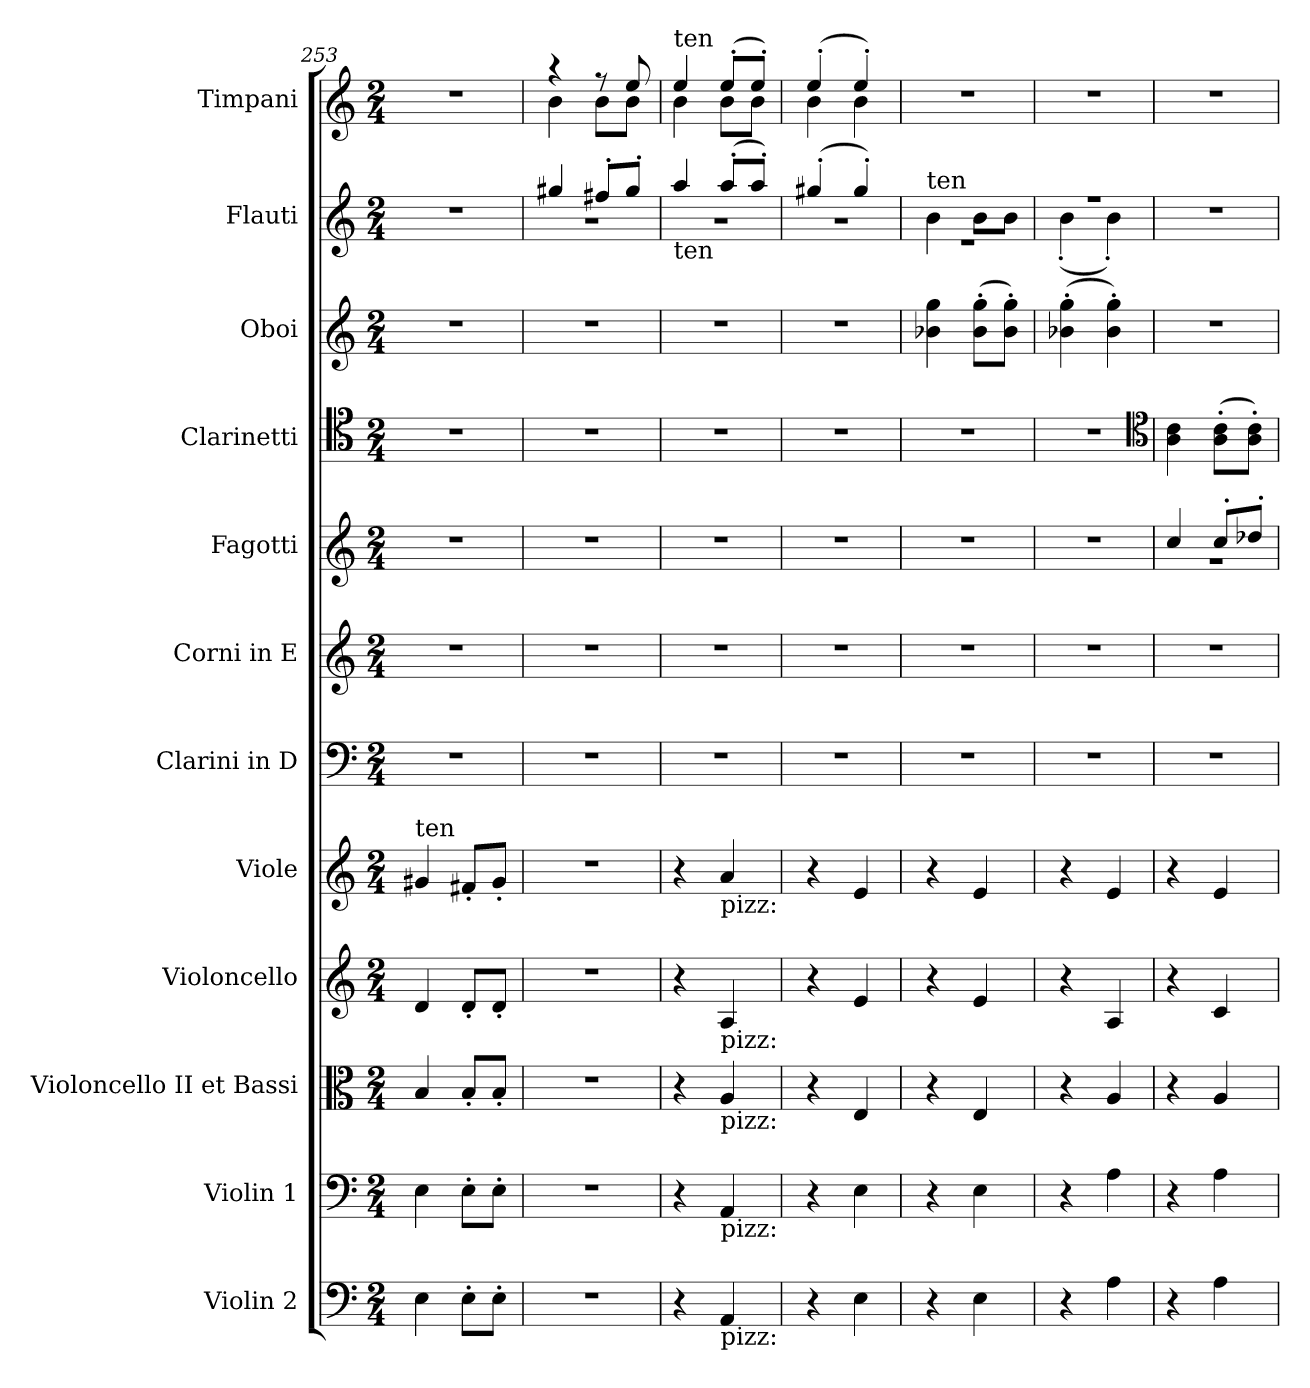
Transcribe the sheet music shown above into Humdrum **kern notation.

**kern	**dynam	**kern	**dynam	**kern	**dynam	**kern	**dynam	**kern	**dynam	**kern	**kern	**kern	**dynam	**kern	**dynam	**kern	**dynam	**kern	**dynam	**kern	**dynam
*part12	*part12	*part11	*part11	*part10	*part10	*part9	*part9	*part8	*part8	*part7	*part6	*part5	*part5	*part4	*part4	*part3	*part3	*part2	*part2	*part1	*part1
*staff12	*staff12	*staff11	*staff11	*staff10	*staff10	*staff9	*staff9	*staff8	*staff8	*staff7	*staff6	*staff5	*staff5	*staff4	*staff4	*staff3	*staff3	*staff2	*staff2	*staff1	*staff1
*I"Violin 2	*	*I"Violin 1	*	*I"Violoncello II et Bassi	*	*I"Violoncello	*	*I"Viole	*	*I"Clarini in D	*I"Corni in E	*I"Fagotti	*	*I"Clarinetti	*	*I"Oboi	*	*I"Flauti	*	*I"Timpani	*
*I'Vln	*	*I'Vln	*	*I'Vc	*	*I'Vc	*	*	*	*	*	*	*	*I'Cl	*	*I'Ob	*	*I'Fl	*	*I'Timp	*
*clefF4	*	*clefF4	*	*clefC3	*	*clefG2	*	*clefG2	*	*clefF4	*clefG2	*clefG2	*	*clefC4	*	*clefG2	*	*clefG2	*	*clefG2	*
*	*	*	*	*	*	*	*	*	*	*	*ITrd-1c-2	*ITrd5c8	*	*	*	*ITrd2c3	*	*	*	*	*
*k[]	*	*k[]	*	*k[]	*	*k[]	*	*k[]	*	*k[]	*k[f#c#]	*k[f#c#g#d#]	*	*k[]	*	*k[f#c#g#]	*	*k[]	*	*k[]	*
*M2/4	*	*M2/4	*	*M2/4	*	*M2/4	*	*M2/4	*	*M2/4	*M2/4	*M2/4	*	*M2/4	*	*M2/4	*	*M2/4	*	*M2/4	*
=253	=253	=253	=253	=253	=253	=253	=253	=253	=253	=253	=253	=253	=253	=253	=253	=253	=253	=253	=253	=253	=253
!	!	!	!	!	!	!	!	!LO:TX:a:t=ten	!	!	!	!	!	!	!	!	!	!	!	!	!
!	!LO:DY:b	!	!LO:DY:b	!	!LO:DY:b	!	!LO:DY:b	!	!LO:DY:b	!	!	!	!	!	!	!	!	!	!	!	!
4E\	P	4E\	P	4B/	P	4d/	P	4g#X/	P	2r	2r	2r	.	2r	.	2r	.	2r	.	2r	.
8E'\L	.	8E'\L	.	8B'/L	.	8d'/L	.	8f#X'/L	.	.	.	.	.	.	.	.	.	.	.	.	.
8E'\J	.	8E'\J	.	8B'/J	.	8d'/J	.	8g#'/J	.	.	.	.	.	.	.	.	.	.	.	.	.
=254	=254	=254	=254	=254	=254	=254	=254	=254	=254	=254	=254	=254	=254	=254	=254	=254	=254	=254	=254	=254	=254
*	*	*	*	*	*	*	*	*	*	*	*	*	*	*	*	*	*	*^	*	*^	*
!	!	!	!	!	!	!	!	!	!	!	!	!	!	!	!	!	!	!	!	!LO:DY:b	!	!	!LO:DY:b
2r	.	2r	.	2r	.	2r	.	2r	.	2r	2r	2r	.	2r	.	2r	.	4gg#X/	2r	P	4r	4b\	P
.	.	.	.	.	.	.	.	.	.	.	.	.	.	.	.	.	.	8ff#X'/L	.	.	8r	8b\L	.
.	.	.	.	.	.	.	.	.	.	.	.	.	.	.	.	.	.	8gg#'/J	.	.	8ee/	8b\J	.
=255	=255	=255	=255	=255	=255	=255	=255	=255	=255	=255	=255	=255	=255	=255	=255	=255	=255	=255	=255	=255	=255	=255	=255
!	!	!	!	!	!	!	!	!	!	!	!	!	!	!	!	!	!	!	!	!	!LO:TX:a:t=ten	!	!
!	!	!	!	!	!	!	!	!	!	!	!	!	!	!	!	!	!	!LO:TX:b:t=ten	!	!	!	!	!
!	!	!	!	!	!	!	!	!	!	!	!	!	!	!	!	!	!	!	!	!LO:DY:b	!	!	!LO:DY:b
4r	.	4r	.	4r	.	4r	.	4r	.	2r	2r	2r	.	2r	.	2r	.	4aa/	2r	PP	4ee/	4b\	PP
!	!	!	!	!	!	!	!	!LO:TX:b:t=pizz&colon;	!	!	!	!	!	!	!	!	!	!	!	!	!	!	!
!	!	!	!	!	!	!LO:TX:b:t=pizz&colon;	!	!	!	!	!	!	!	!	!	!	!	!	!	!	!	!	!
!	!	!	!	!LO:TX:b:t=pizz&colon;	!	!	!	!	!	!	!	!	!	!	!	!	!	!	!	!	!	!	!
!	!	!LO:TX:b:t=pizz&colon;	!	!	!	!	!	!	!	!	!	!	!	!	!	!	!	!	!	!	!	!	!
!LO:TX:b:t=pizz&colon;	!	!	!	!	!	!	!	!	!	!	!	!	!	!	!	!	!	!	!	!	!	!	!
!	!	!	!	!	!	!	!	!	!LO:DY:a	!	!	!	!	!	!	!	!	!	!	!	!	!	!
4AA/	.	4AA/	.	4A/	.	4A/	.	4a/	P	.	.	.	.	.	.	.	.	(<8aa'/L	.	.	(>8ee'/L	8b\L	.
.	.	.	.	.	.	.	.	.	.	.	.	.	.	.	.	.	.	8aa'/J)	.	.	8ee'/J)	8b\J	.
=256	=256	=256	=256	=256	=256	=256	=256	=256	=256	=256	=256	=256	=256	=256	=256	=256	=256	=256	=256	=256	=256	=256	=256
4r	.	4r	.	4r	.	4r	.	4r	.	2r	2r	2r	.	2r	.	2r	.	(>4gg#X'/	2r	.	(>4ee'/	4b\	.
4E\	.	4E\	.	4E/	.	4e/	.	4e/	.	.	.	.	.	.	.	.	.	4gg#'/)	.	.	4ee'/)	4b\	.
!!LO:PB:g=z
=257	=257	=257	=257	=257	=257	=257	=257	=257	=257	=257	=257	=257	=257	=257	=257	=257	=257	=257	=257	=257	=257	=257	=257
!	!	!	!	!	!	!	!	!	!	!	!	!	!	!	!	!	!	!LO:TX:a:t=ten	!	!	!	!	!
!	!	!	!	!	!	!	!	!	!	!	!	!	!	!	!	!	!LO:DY:b	!	!	!LO:DY:b	!	!	!
*	*	*	*	*	*	*	*	*	*	*	*	*	*	*	*	*	*	*	*	*	*v	*v	*
4r	.	4r	.	4r	.	4r	.	4r	.	2r	2r	2r	.	2r	.	4g\ 4ee\	PP	4b\	2r	PP	2r	.
4E\	.	4E\	.	4E/	.	4e/	.	4e/	.	.	.	.	.	.	.	(>8g'\ 8ee'\L	.	8b\L	.	.	.	.
.	.	.	.	.	.	.	.	.	.	.	.	.	.	.	.	8g'\ 8ee'\J)	.	8b\J	.	.	.	.
=258	=258	=258	=258	=258	=258	=258	=258	=258	=258	=258	=258	=258	=258	=258	=258	=258	=258	=258	=258	=258	=258	=258
4r	.	4r	.	4r	.	4r	.	4r	.	2r	2r	2r	.	2r	.	(>4g'\ 4ee'\	.	2r	(>4b'\	.	2r	.
4A\	.	4A\	.	4A/	.	4A/	.	4e/	.	.	.	.	.	.	.	4g'\ 4ee'\)	.	.	4b'\)	.	.	.
*	*	*	*	*	*	*	*	*	*	*	*	*	*	*	*	*	*	*v	*v	*	*	*
*	*	*	*	*	*	*	*	*	*	*	*	*	*	*clefC4	*	*	*	*	*	*	*
=259	=259	=259	=259	=259	=259	=259	=259	=259	=259	=259	=259	=259	=259	=259	=259	=259	=259	=259	=259	=259	=259
*	*	*	*	*	*	*	*	*	*	*	*	*^	*	*	*	*	*	*^	*	*	*
!	!	!	!	!	!	!	!	!	!	!	!	!	!	!LO:DY:b	!	!LO:DY:b	!	!	!	!	!	!	!
*	*	*	*	*	*	*	*	*	*	*	*	*	*	*	*	*	*	*	*v	*v	*	*	*
4r	.	4r	.	4r	.	4r	.	4r	.	2r	2r	4e/	2r	PP	4A\ 4c\	PP	2r	.	2r	.	2r	.
4A\	.	4A\	.	4A/	.	4c/	.	4e/	.	.	.	8e'/L	.	.	(>8A'\ 8c'\L	.	.	.	.	.	.	.
.	.	.	.	.	.	.	.	.	.	.	.	8f'/J	.	.	8A'\ 8c'\J)	.	.	.	.	.	.	.
*	*	*	*	*	*	*	*	*	*	*	*	*v	*v	*	*	*	*	*	*	*	*	*
=	=	=	=	=	=	=	=	=	=	=	=	=	=	=	=	=	=	=	=	=	=
*-	*-	*-	*-	*-	*-	*-	*-	*-	*-	*-	*-	*-	*-	*-	*-	*-	*-	*-	*-	*-	*-
